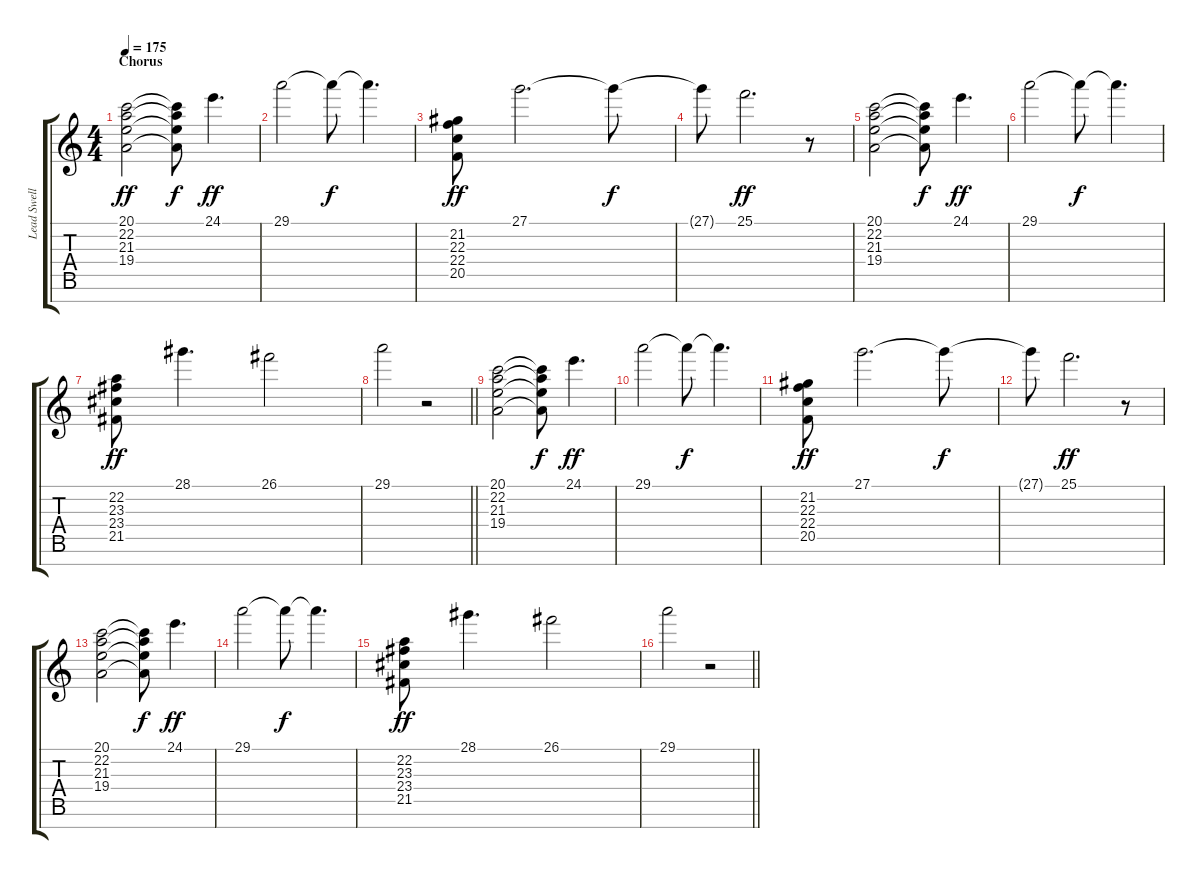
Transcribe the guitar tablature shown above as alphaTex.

\track ("Lead Swell" "Lead Swell") {instrument lead4chiff}
\staff {score tabs}
\tuning (E4 B3 G3 D3 A2 E2 B1) {hide}
\ts (4 4)
\section ("" "Chorus")
\tempo 175
\clef g2
\ks c
(20.1 22.2 21.3 19.4).2{dy ff} (20.1{t} 22.2{t} 21.3{t} 19.4{t}).8{dy f} 24.1.4{d dy ff} |
29.1.2 29.1{t}.8{dy f} 29.1{t}.4{d} |
(21.2 22.3 22.4 20.5).8{dy ff} 27.1.2{d} 27.1{t}.8{dy f} |
27.1{t}.8 25.1.2{d dy ff} r.8 |
(20.1 22.2 21.3 19.4).2 (20.1{t} 22.2{t} 21.3{t} 19.4{t}).8{dy f} 24.1.4{d dy ff} |
29.1.2 29.1{t}.8{dy f} 29.1{t}.4{d} |
(22.2 23.3 23.4 21.5).8{dy ff} 28.1.4{d} 26.1.2 |
\barLineRight lightlight
29.1.2 r.2 |
(20.1 22.2 21.3 19.4).2 (20.1{t} 22.2{t} 21.3{t} 19.4{t}).8{dy f} 24.1.4{d dy ff} |
29.1.2 29.1{t}.8{dy f} 29.1{t}.4{d} |
(21.2 22.3 22.4 20.5).8{dy ff} 27.1.2{d} 27.1{t}.8{dy f} |
27.1{t}.8 25.1.2{d dy ff} r.8 |
(20.1 22.2 21.3 19.4).2 (20.1{t} 22.2{t} 21.3{t} 19.4{t}).8{dy f} 24.1.4{d dy ff} |
29.1.2 29.1{t}.8{dy f} 29.1{t}.4{d} |
(22.2 23.3 23.4 21.5).8{dy ff} 28.1.4{d} 26.1.2 |
\barLineRight lightlight
29.1.2 r.2
